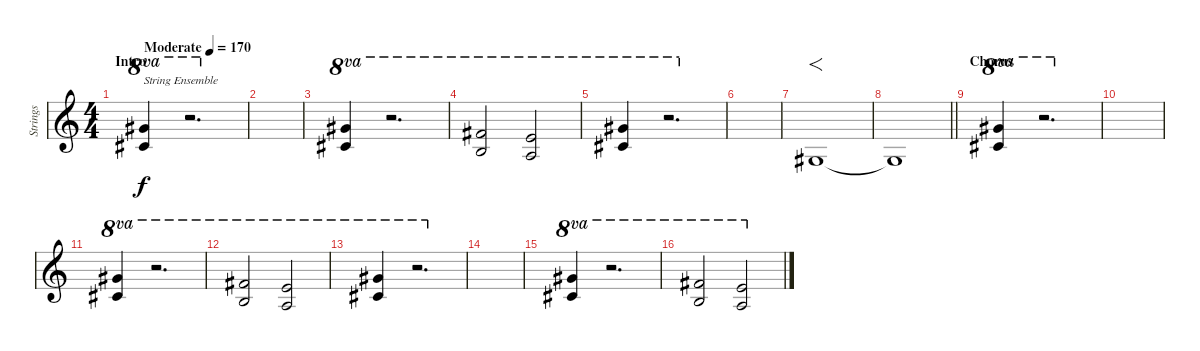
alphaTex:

\track ("Strings" "Strings") {instrument stringensemble1}
\staff {score}
\tuning (Eb4 Bb3 Gb3 Db3 Ab2 Eb2) {hide}
\ts (4 4)
\section ("" "Intro")
\tempo (170 "Moderate")
\clef g2
\ks c
(17.1 15.2).4{ot 8va txt "String Ensemble" dy f instrument stringensemble1} r.2{d ot 8va} |
|
(17.1 15.2).4{ot 8va} r.2{d ot 8va} |
(15.1 17.3).2{ot 8va} (13.1 15.3).2{ot 8va} |
(17.1 15.2).4{ot 8va} r.2{d ot 8va} |
|
17.6.1{f} |
\barLineRight lightlight
17.6{t}.1 |
\section ("" "Chorus")
(17.1 15.2).4{ot 8va} r.2{d ot 8va} |
|
(17.1 15.2).4{ot 8va} r.2{d ot 8va} |
(15.1 17.3).2{ot 8va} (13.1 15.3).2{ot 8va} |
(17.1 15.2).4{ot 8va} r.2{d ot 8va} |
|
(17.1 15.2).4{ot 8va} r.2{d ot 8va} |
(15.1 17.3).2{ot 8va} (13.1 15.3).2{ot 8va}
